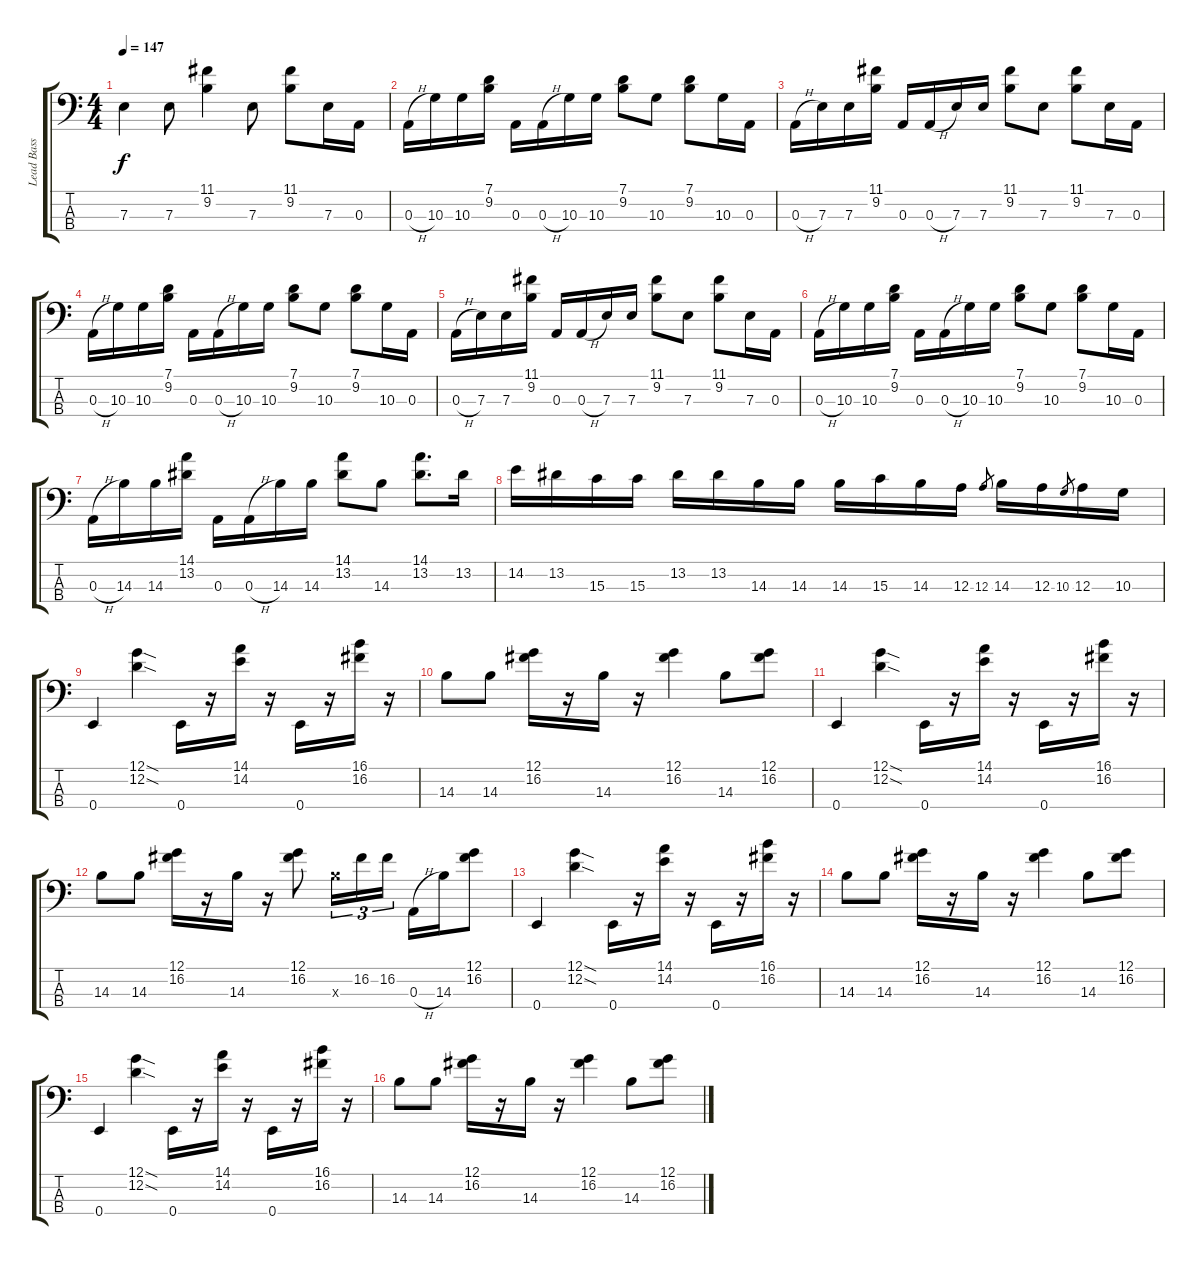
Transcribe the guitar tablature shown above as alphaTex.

\track ("Lead Bass" "Lead Bass") {instrument slapbass1}
\staff {score tabs}
\tuning (G2 D2 A1 E1) {hide}
\ts (4 4)
\tempo 147
\clef f4
\ks c
7.3.4{dy f} 7.3.8 (11.1 9.2).4 7.3.8 (11.1 9.2).8 7.3.16 0.3.16 |
0.3{h}.16 10.3.16 10.3.16 (7.1 9.2).16 0.3.16 0.3{h}.16 10.3.16 10.3.16 (7.1 9.2).8 10.3.8 (7.1 9.2).8 10.3.16 0.3.16 |
0.3{h}.16 7.3.16 7.3.16 (11.1 9.2).16 0.3.16 0.3{h}.16 7.3.16 7.3.16 (11.1 9.2).8 7.3.8 (11.1 9.2).8 7.3.16 0.3.16 |
0.3{h}.16 10.3.16 10.3.16 (7.1 9.2).16 0.3.16 0.3{h}.16 10.3.16 10.3.16 (7.1 9.2).8 10.3.8 (7.1 9.2).8 10.3.16 0.3.16 |
0.3{h}.16 7.3.16 7.3.16 (11.1 9.2).16 0.3.16 0.3{h}.16 7.3.16 7.3.16 (11.1 9.2).8 7.3.8 (11.1 9.2).8 7.3.16 0.3.16 |
0.3{h}.16 10.3.16 10.3.16 (7.1 9.2).16 0.3.16 0.3{h}.16 10.3.16 10.3.16 (7.1 9.2).8 10.3.8 (7.1 9.2).8 10.3.16 0.3.16 |
0.3{h}.16 14.3.16 14.3.16 (14.1 13.2).16 0.3.16 0.3{h}.16 14.3.16 14.3.16 (14.1 13.2).8 14.3.8 (14.1 13.2).8{d} 13.2.16 |
14.2.16 13.2.16 15.3.16 15.3.16 13.2.16 13.2.16 14.3.16 14.3.16 14.3.16 15.3.16 14.3.16 12.3.16 12.3.8{gr} 14.3.16 12.3.16 10.3.8{gr} 12.3.16 10.3.16 |
0.4.4 (12.1{sod} 12.2{sod}).4 0.4.16 r.16 (14.1 14.2).16 r.16 0.4.16 r.16 (16.1 16.2).16 r.16 |
14.3.8 14.3.8 (12.1 16.2).16 r.16 14.3.16 r.16 (12.1 16.2).4 14.3.8 (12.1 16.2).8 |
0.4.4 (12.1{sod} 12.2{sod}).4 0.4.16 r.16 (14.1 14.2).16 r.16 0.4.16 r.16 (16.1 16.2).16 r.16 |
14.3.8 14.3.8 (12.1 16.2).16 r.16 14.3.16 r.16 (12.1 16.2).8 14.3{x}.16{tu (3 2)} 16.2.16{tu (3 2)} 16.2.16{tu (3 2)} 0.3{h}.16 14.3.16 (12.1 16.2).8 |
0.4.4 (12.1{sod} 12.2{sod}).4 0.4.16 r.16 (14.1 14.2).16 r.16 0.4.16 r.16 (16.1 16.2).16 r.16 |
14.3.8 14.3.8 (12.1 16.2).16 r.16 14.3.16 r.16 (12.1 16.2).4 14.3.8 (12.1 16.2).8 |
0.4.4 (12.1{sod} 12.2{sod}).4 0.4.16 r.16 (14.1 14.2).16 r.16 0.4.16 r.16 (16.1 16.2).16 r.16 |
14.3.8 14.3.8 (12.1 16.2).16 r.16 14.3.16 r.16 (12.1 16.2).4 14.3.8 (12.1 16.2).8
